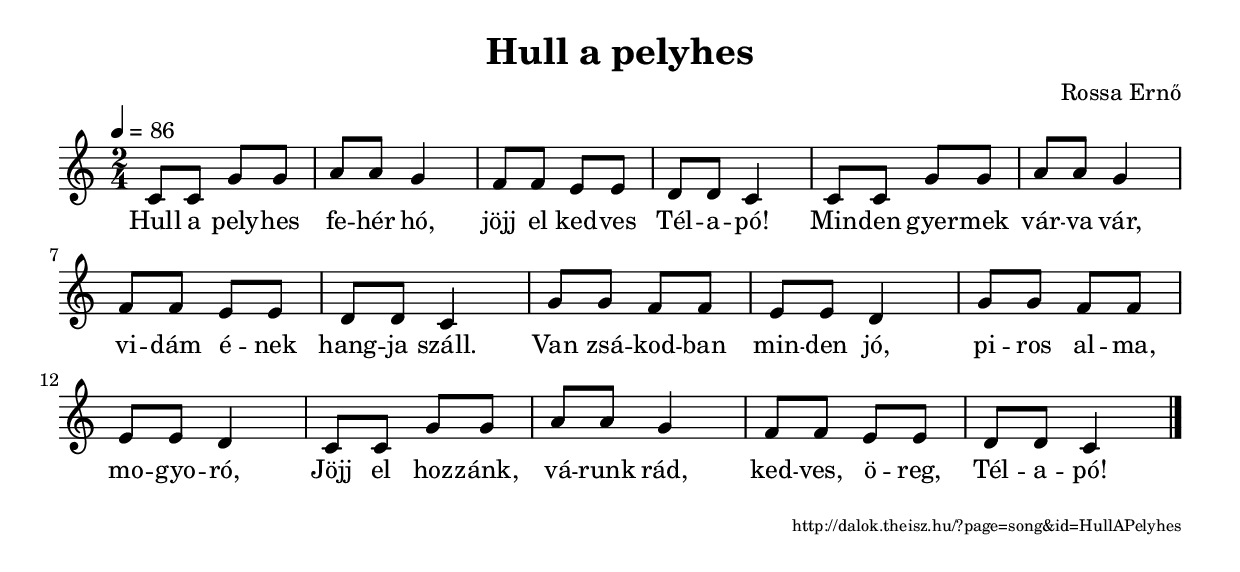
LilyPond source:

\version "2.10.33"


\header {
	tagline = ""	title = "Hull a pelyhes"
	composer = "Rossa Ernő"
}

VoiceA = { \key c \major \override Staff.TimeSignature #'style = #'()  \time 2/4 \tempo 4=86
	\relative f' { c8 c g' g a a g4 f8 f e e d d c4
c8 c g' g a a g4 f8 f e e d d c4
g'8 g f f e e d4 g8 g f f e e d4
c8 c g' g a a g4 f8 f e e d d c4 \bar "|."
	}
}
SplitLyrics = \lyricmode { 
Hull a pely -- hes fe -- hér hó, jöjj el ked -- ves Tél -- a -- pó!
Min -- den gyer -- mek vár -- va vár, vi -- dám é -- nek hang -- ja száll.
Van zsá -- kod -- ban min -- den jó, pi -- ros al -- ma, mo -- gyo -- ró,
Jöjj el hoz -- zánk, vá -- runk rád, ked -- ves, ö -- reg, Tél -- a -- pó!
}
\score {
	<<
		\context Voice = songStaff { \VoiceA }
		\lyricsto "songStaff" \new Lyrics \SplitLyrics
	>>
	\layout {
		indent = #0
	}
}

\score {
	<<
		\context Voice = songStaff { \VoiceA }
	>>
	\midi {
	}
}

\markup { \fill-line { \hspace #1 \super http://dalok.theisz.hu/?page=song&id=HullAPelyhes } }

\paper {
}
